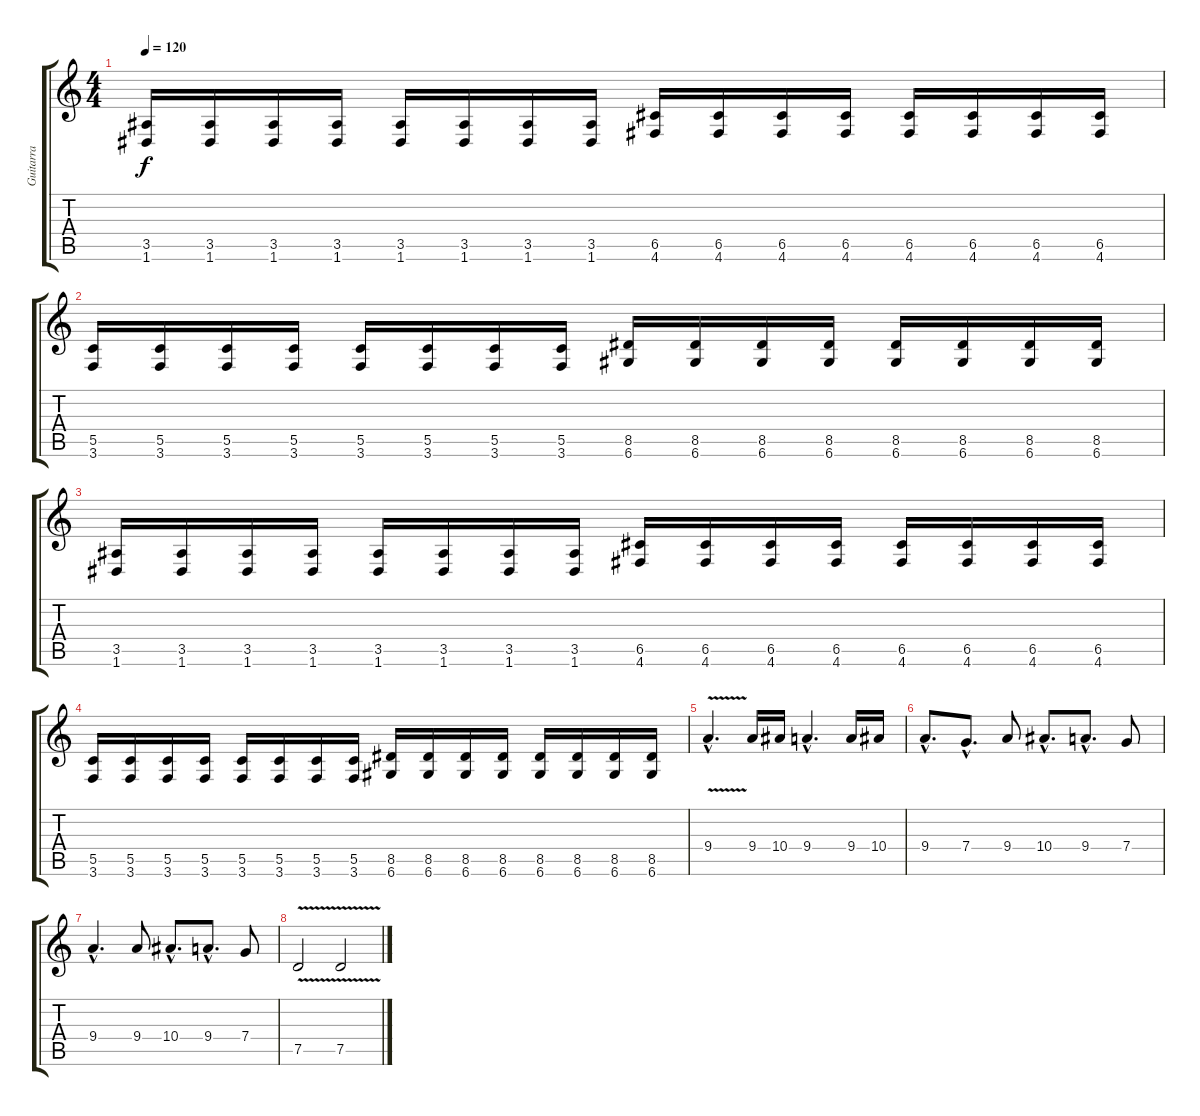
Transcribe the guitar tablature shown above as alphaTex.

\track ("Guitarra" "Guitarra") {instrument distortionguitar}
\staff {score tabs}
\tuning (D4 A3 F3 C3 G2 D2) {hide}
\ts (4 4)
\tempo 120
\clef g2
\ks c
(3.5 1.6).16{dy f} (3.5 1.6).16 (3.5 1.6).16 (3.5 1.6).16 (3.5 1.6).16 (3.5 1.6).16 (3.5 1.6).16 (3.5 1.6).16 (6.5 4.6).16 (6.5 4.6).16 (6.5 4.6).16 (6.5 4.6).16 (6.5 4.6).16 (6.5 4.6).16 (6.5 4.6).16 (6.5 4.6).16 |
(5.5 3.6).16 (5.5 3.6).16 (5.5 3.6).16 (5.5 3.6).16 (5.5 3.6).16 (5.5 3.6).16 (5.5 3.6).16 (5.5 3.6).16 (8.5 6.6).16 (8.5 6.6).16 (8.5 6.6).16 (8.5 6.6).16 (8.5 6.6).16 (8.5 6.6).16 (8.5 6.6).16 (8.5 6.6).16 |
(3.5 1.6).16 (3.5 1.6).16 (3.5 1.6).16 (3.5 1.6).16 (3.5 1.6).16 (3.5 1.6).16 (3.5 1.6).16 (3.5 1.6).16 (6.5 4.6).16 (6.5 4.6).16 (6.5 4.6).16 (6.5 4.6).16 (6.5 4.6).16 (6.5 4.6).16 (6.5 4.6).16 (6.5 4.6).16 |
(5.5 3.6).16 (5.5 3.6).16 (5.5 3.6).16 (5.5 3.6).16 (5.5 3.6).16 (5.5 3.6).16 (5.5 3.6).16 (5.5 3.6).16 (8.5 6.6).16 (8.5 6.6).16 (8.5 6.6).16 (8.5 6.6).16 (8.5 6.6).16 (8.5 6.6).16 (8.5 6.6).16 (8.5 6.6).16 |
9.4{v hac}.4{d} 9.4.16 10.4.16 9.4{hac}.4{d} 9.4.16 10.4.16 |
9.4{hac}.8{d} 7.4{hac}.8{d} 9.4.8 10.4{hac}.8{d} 9.4{hac}.8{d} 7.4.8 |
9.4{hac}.4{d} 9.4.8 10.4{hac}.8{d} 9.4{hac}.8{d} 7.4.8 |
7.5{v}.2 7.5{v}.2
